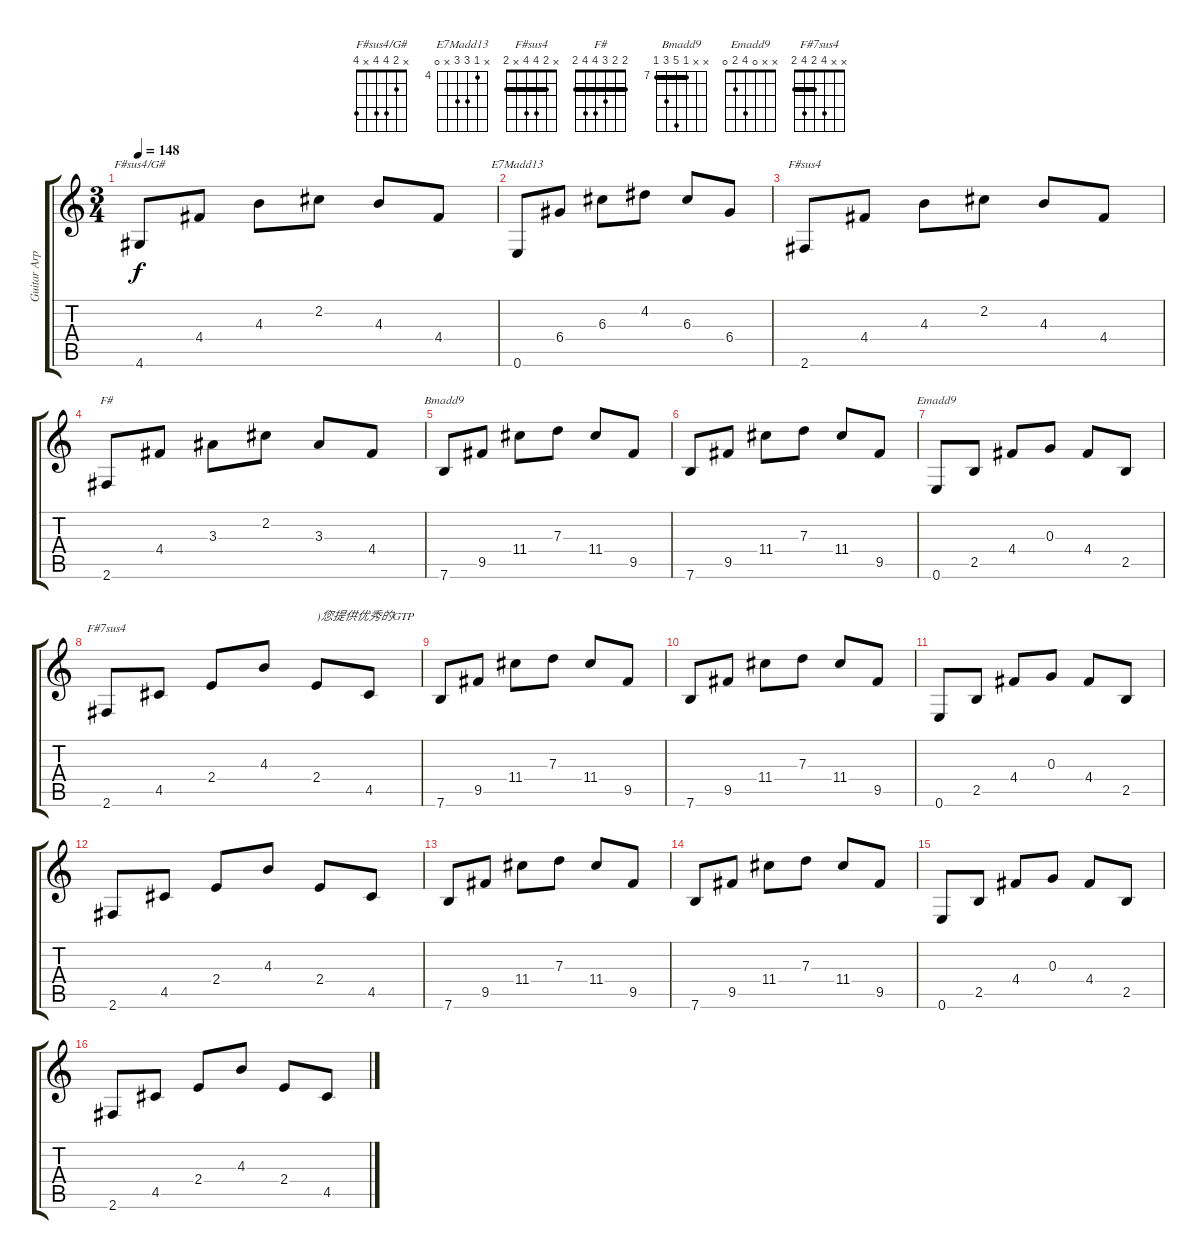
\track ("Guitar Arpeggios" "Guitar Arp") {instrument electricguitarmuted}
\staff {score tabs}
\tuning (E4 B3 G3 D3 A2 E2) {hide}
\chord ("F#sus4/G#" x 2 4 4 x 4)
\chord ("E7Madd13" x 4 6 6 x 0) {firstfret 4}
\chord ("F#sus4" x 2 4 4 x 2) {barre 2}
\chord ("F#" 2 2 3 4 4 2) {barre 2}
\chord ("Bmadd9" x x 7 11 9 7) {firstfret 7 barre 7}
\chord ("Emadd9" x x 0 4 2 0)
\chord ("F#7sus4" x x 4 2 4 2) {barre 2}
\ts (3 4)
\tempo 148
\clef g2
\ks c
4.6.8{ch "F#sus4/G#" dy f} 4.4.8 4.3.8 2.2.8 4.3.8 4.4.8 |
0.6.8{ch "E7Madd13"} 6.4.8 6.3.8 4.2.8 6.3.8 6.4.8 |
2.6.8{ch "F#sus4"} 4.4.8 4.3.8 2.2.8 4.3.8 4.4.8 |
2.6.8{ch "F#"} 4.4.8 3.3.8 2.2.8 3.3.8 4.4.8 |
7.6.8{ch "Bmadd9"} 9.5.8 11.4.8 7.3.8 11.4.8 9.5.8 |
7.6.8 9.5.8 11.4.8 7.3.8 11.4.8 9.5.8 |
0.6.8{ch "Emadd9"} 2.5.8 4.4.8 0.3.8 4.4.8 2.5.8 |
2.6.8{ch "F#7sus4"} 4.5.8 2.4.8 4.3.8 2.4.8{txt ")您提供优秀的GTP"} 4.5.8 |
7.6.8 9.5.8 11.4.8 7.3.8 11.4.8 9.5.8 |
7.6.8 9.5.8 11.4.8 7.3.8 11.4.8 9.5.8 |
0.6.8 2.5.8 4.4.8 0.3.8 4.4.8 2.5.8 |
2.6.8 4.5.8 2.4.8 4.3.8 2.4.8 4.5.8 |
7.6.8 9.5.8 11.4.8 7.3.8 11.4.8 9.5.8 |
7.6.8 9.5.8 11.4.8 7.3.8 11.4.8 9.5.8 |
0.6.8 2.5.8 4.4.8 0.3.8 4.4.8 2.5.8 |
2.6.8 4.5.8 2.4.8 4.3.8 2.4.8 4.5.8
